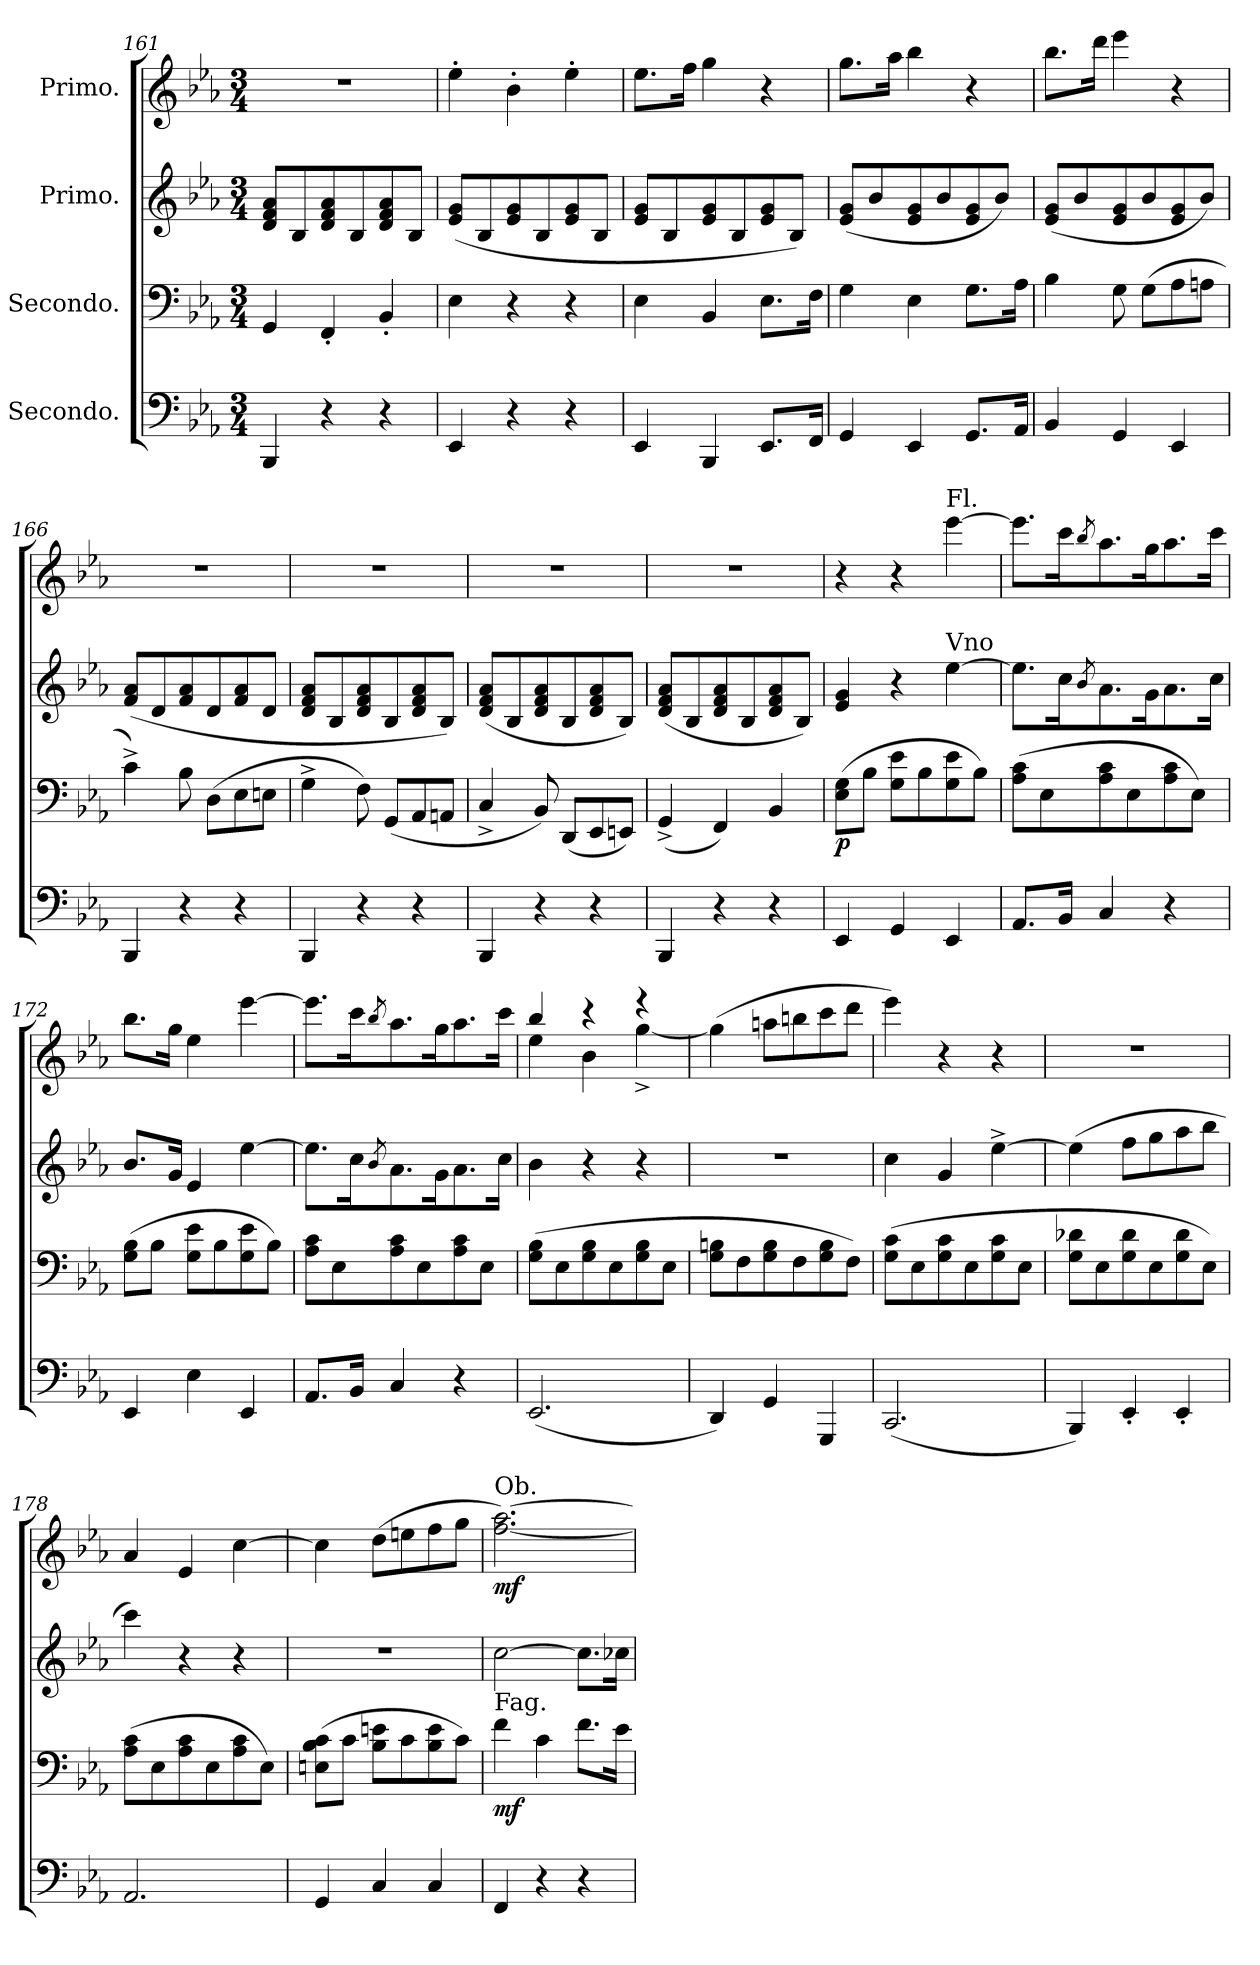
**kern	**kern	**dynam	**kern	**kern	**dynam
*part4	*part3	*part3	*part2	*part1	*part1
*staff4	*staff3	*staff3	*staff2	*staff1	*staff1
*I"Secondo.	*I"Secondo.	*	*I"Primo.	*I"Primo.	*
*clefF4	*clefF4	*	*clefG2	*clefG2	*
*k[b-e-a-]	*k[b-e-a-]	*	*k[b-e-a-]	*k[b-e-a-]	*
*c:	*c:	*	*c:	*c:	*
*M3/4	*M3/4	*	*M3/4	*M3/4	*
=161	=161	=161	=161	=161	=161
4BBB-/	4GG/	.	8d/ 8f/ 8a-/L	2.r	.
.	.	.	8B-/	.	.
4r	4FF'/	.	8d/ 8f/ 8a-/	.	.
.	.	.	8B-/	.	.
4r	4BB-'/	.	8d/ 8f/ 8a-/	.	.
.	.	.	8B-/J	.	.
=162	=162	=162	=162	=162	=162
4EE-/	4E-\	.	(8e-/ 8g/L	4ee-'\	.
.	.	.	8B-/	.	.
4r	4r	.	8e-/ 8g/	4b-'\	.
.	.	.	8B-/	.	.
4r	4r	.	8e-/ 8g/	4ee-'\	.
.	.	.	8B-/J	.	.
=163	=163	=163	=163	=163	=163
4EE-/	4E-\	.	8e-/ 8g/L	8.ee-\L	.
.	.	.	8B-/	.	.
.	.	.	.	16ff\Jk	.
4BBB-/	4BB-/	.	8e-/ 8g/	4gg\	.
.	.	.	8B-/	.	.
8.EE-/L	8.E-\L	.	8e-/ 8g/	4r	.
.	.	.	8B-/J)	.	.
16FF/Jk	16F\Jk	.	.	.	.
=164	=164	=164	=164	=164	=164
4GG/	4G\	.	(8e-/ 8g/L	8.gg\L	.
.	.	.	8b-/	.	.
.	.	.	.	16aa-\Jk	.
4EE-/	4E-\	.	8e-/ 8g/	4bb-\	.
.	.	.	8b-/	.	.
8.GG/L	8.G\L	.	8e-/ 8g/	4r	.
.	.	.	8b-/J)	.	.
16AA-/Jk	16A-\Jk	.	.	.	.
=165	=165	=165	=165	=165	=165
4BB-/	4B-\	.	(8e-/ 8g/L	8.bb-\L	.
.	.	.	8b-/	.	.
.	.	.	.	16ddd\Jk	.
4GG/	8G\	.	8e-/ 8g/	4eee-\	.
.	(8G\L	.	8b-/	.	.
4EE-/	8A-\	.	8e-/ 8g/	4r	.
.	8An\J	.	8b-/J)	.	.
=166	=166	=166	=166	=166	=166
4BBB-/	4c^<\)	.	(8f/ 8a-/L	2.r	.
.	.	.	8d/	.	.
4r	8B-\	.	8f/ 8a-/	.	.
.	(8D\L	.	8d/	.	.
4r	8E-\	.	8f/ 8a-/	.	.
.	8En\J	.	8d/J	.	.
=167	=167	=167	=167	=167	=167
4BBB-/	4G^<\	.	8d/ 8f/ 8a-/L	2.r	.
.	.	.	8B-/	.	.
4r	8F\)	.	8d/ 8f/ 8a-/	.	.
.	(8GG/L	.	8B-/	.	.
4r	8AA-/	.	8d/ 8f/ 8a-/	.	.
.	8AAn/J	.	8B-/J)	.	.
=168	=168	=168	=168	=168	=168
4BBB-/	4C^/	.	(8d/ 8f/ 8a-/L	2.r	.
.	.	.	8B-/	.	.
4r	8BB-/)	.	8d/ 8f/ 8a-/	.	.
.	(8DD/L	.	8B-/	.	.
4r	8EE-/	.	8d/ 8f/ 8a-/	.	.
.	8EEn/J)	.	8B-/J)	.	.
=169	=169	=169	=169	=169	=169
4BBB-/	(4GG^/	.	(8d/ 8f/ 8a-/L	2.r	.
.	.	.	8B-/	.	.
4r	4FF/)	.	8d/ 8f/ 8a-/	.	.
.	.	.	8B-/	.	.
4r	4BB-/	.	8d/ 8f/ 8a-/	.	.
.	.	.	8B-/J)	.	.
=170	=170	=170	=170	=170	=170
4EE-/	(8E-\ 8G\L	p	4e-/ 4g/	4r	.
.	8B-\J	.	.	.	.
4GG/	8G\ 8e-\L	.	4r	4r	.
.	8B-\	.	.	.	.
!	!	!	!	!LO:TX:a:t=Fl.	!
!	!	!	!LO:TX:a:t=Vno	!	!
4EE-/	8G\ 8e-\	.	[4ee-\	[4eee-\	.
.	8B-\J)	.	.	.	.
=171	=171	=171	=171	=171	=171
8.AA-/L	(8A-\ 8c\L	.	8.ee-\L]	8.eee-\L]	.
.	8E-\	.	.	.	.
16BB-/Jk	.	.	16cc\K	16ccc\K	.
.	.	.	8qb-/	8qbb-/	.
4C/	8A-\ 8c\	.	8.a-\	8.aa-\	.
.	8E-\	.	.	.	.
.	.	.	16g\K	16gg\K	.
4r	8A-\ 8c\	.	8.a-\	8.aa-\	.
.	8E-\J)	.	.	.	.
.	.	.	16cc\Jk	16ccc\Jk	.
=172	=172	=172	=172	=172	=172
4EE-/	(8G\ 8B-\L	.	8.b-/L	8.bb-\L	.
.	8B-\J	.	.	.	.
.	.	.	16g/Jk	16gg\Jk	.
4E-\	8G\ 8e-\L	.	4e-/	4ee-\	.
.	8B-\	.	.	.	.
4EE-/	8G\ 8e-\	.	[4ee-\	[4eee-\	.
.	8B-\J)	.	.	.	.
=173	=173	=173	=173	=173	=173
8.AA-/L	8A-\ 8c\L	.	8.ee-\L]	8.eee-\L]	.
.	8E-\	.	.	.	.
16BB-/Jk	.	.	16cc\K	16ccc\K	.
.	.	.	8qb-/	8qbb-/	.
4C/	8A-\ 8c\	.	8.a-\	8.aa-\	.
.	8E-\	.	.	.	.
.	.	.	16g\K	16gg\K	.
4r	8A-\ 8c\	.	8.a-\	8.aa-\	.
.	8E-\J	.	.	.	.
.	.	.	16cc\Jk	16ccc\Jk	.
=174	=174	=174	=174	=174	=174
*	*	*	*	*^	*
(2.EE-/	(8G\ 8B-\L	.	4b-\	4bb-/	4ee-\	.
.	8E-\	.	.	.	.	.
.	8G\ 8B-\	.	4r	4r	4b-\	.
.	8E-\	.	.	.	.	.
.	8G\ 8B-\	.	4r	4r	[4gg^<\	.
.	8E-\J	.	.	.	.	.
*	*	*	*	*v	*v	*
=175	=175	=175	=175	=175	=175
4DD/)	8G\ 8Bn\L	.	2.r	(4gg\]	.
.	8F\	.	.	.	.
4GG/	8G\ 8B\	.	.	8aan\L	.
.	8F\	.	.	8bbn\	.
4GGG/	8G\ 8B\	.	.	8ccc\	.
.	8F\J)	.	.	8ddd\J	.
=176	=176	=176	=176	=176	=176
(2.CC/	(8G\ 8c\L	.	4cc\	4eee-\)	.
.	8E-\	.	.	.	.
.	8G\ 8c\	.	4g/	4r	.
.	8E-\	.	.	.	.
.	8G\ 8c\	.	[4ee-^<\	4r	.
.	8E-\J	.	.	.	.
=177	=177	=177	=177	=177	=177
4BBB-/)	8G\ 8d-X\L	.	(4ee-\]	2.r	.
.	8E-\	.	.	.	.
4EE-'/	8G\ 8d-\	.	8ff\L	.	.
.	8E-\	.	8gg\	.	.
4EE-'/	8G\ 8d-\	.	8aa-\	.	.
.	8E-\J)	.	8bb-\J	.	.
=178	=178	=178	=178	=178	=178
2.AA-/	(8A-\ 8c\L	.	4ccc\)	4a-/	.
.	8E-\	.	.	.	.
.	8A-\ 8c\	.	4r	4e-/	.
.	8E-\	.	.	.	.
.	8A-\ 8c\	.	4r	[4cc\	.
.	8E-\J)	.	.	.	.
=179	=179	=179	=179	=179	=179
4GG/	(8En\ 8B-\ 8c\L	.	2.r	4cc\]	.
.	8c\J	.	.	.	.
4C/	8B-\ 8en\L	.	.	(8dd\L	.
.	8c\	.	.	8een\	.
4C/	8B-\ 8e\	.	.	8ff\	.
.	8c\J)	.	.	8gg\J	.
=180	=180	=180	=180	=180	=180
!	!	!	!	!LO:TX:a:t=Ob.	!
!	!LO:TX:a:t=Fag.	!	!	!	!
4FF/	4f\	mf	[2cc\	[2.ff\ [2.aa-\)	mf
4r	4c\	.	.	.	.
4r	8.f\L	.	8.cc\L]	.	.
.	16e-\Jk	.	16cc-X\Jk	.	.
=	=	=	=	=	=
*-	*-	*-	*-	*-	*-
